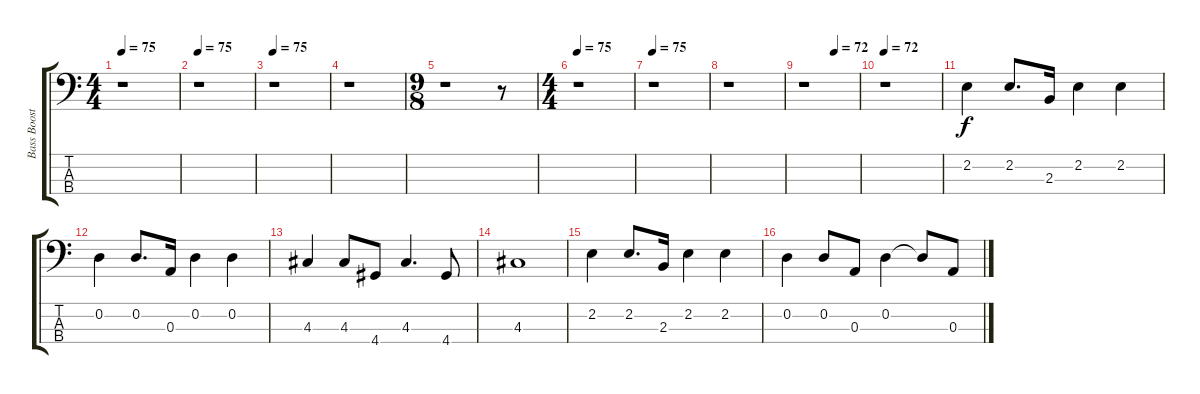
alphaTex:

\track ("Bass Boost" "Bass Boost") {instrument electricbassfinger}
\staff {score tabs}
\tuning (G2 D2 A1 E1) {hide}
\ts (4 4)
\tempo 75
\clef f4
\ks c
r.1{dy f} |
\tempo 75
r.1 |
\tempo 75
r.1 |
r.1 |
\ts (9 8)
r.1 r.8 |
\ts (4 4)
\tempo 75
r.1 |
\tempo 75
r.1 |
r.1 |
\tempo (72 0.5625)
r.1 |
\tempo 72
r.1 |
2.2.4{volume 16} 2.2.8{d} 2.3.16 2.2.4 2.2.4 |
0.2.4 0.2.8{d} 0.3.16 0.2.4 0.2.4 |
4.3.4 4.3.8 4.4.8 4.3.4{d} 4.4.8 |
4.3.1 |
2.2.4 2.2.8{d} 2.3.16 2.2.4 2.2.4 |
0.2.4 0.2.8 0.3.8 0.2.4 0.2{t}.8 0.3.8
